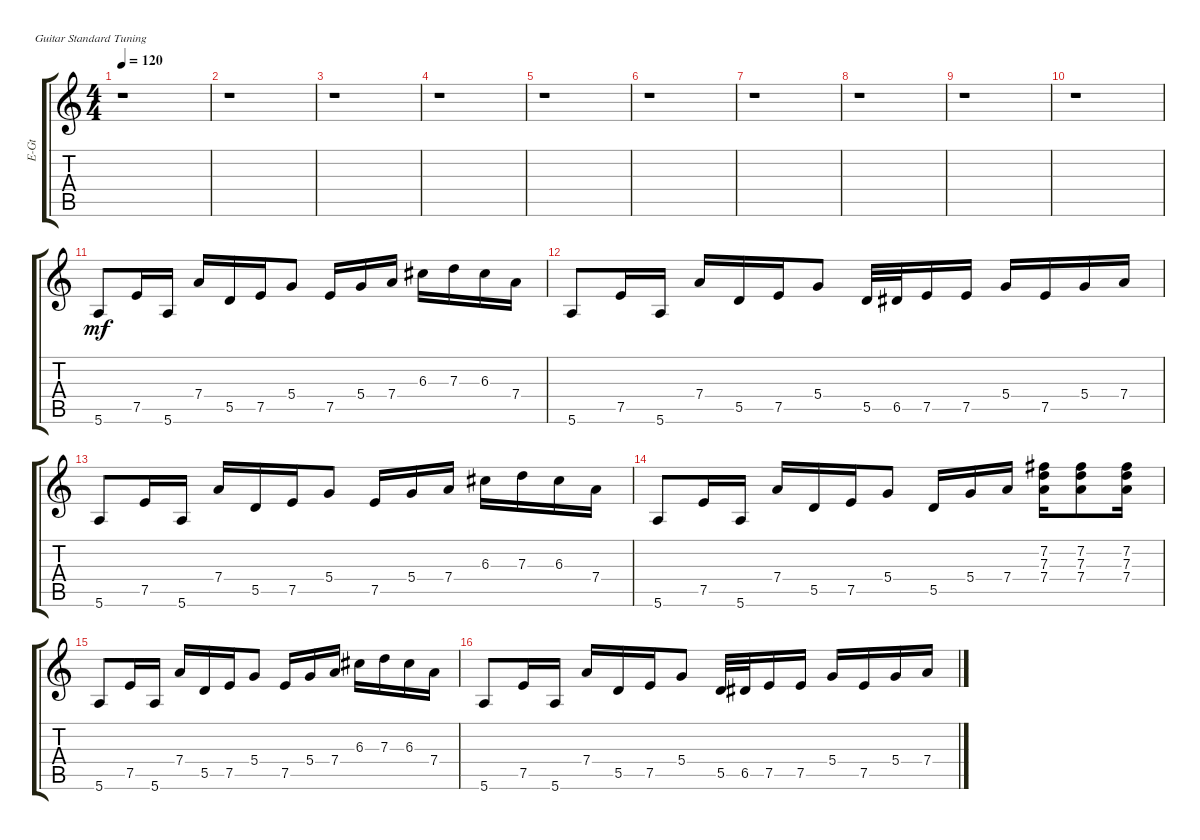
\defaultSystemsLayout 4
\bracketExtendMode groupsimilarinstruments
\otherSystemsTrackNameOrientation horizontal
\track ("Electric Guitar" "E-Gt") {instrument distortionguitar}
\staff {score tabs}
\tuning (E4 B3 G3 D3 A2 E2)
\ts (4 4)
\tempo 120
\clef g2
\scale
0.487395
\ks c
r.1{dy mf instrument distortionguitar beam Down} |
\scale
0.256303 r.1{beam Down} |
\scale
0.256303 r.1{beam Down} |
\scale
0.333333 r.1{beam Down} |
\scale
0.333333 r.1{beam Down} |
\scale
0.333333 r.1{beam Down} |
\scale
0.333333 r.1{beam Down} |
\scale
0.333333 r.1{beam Down} |
\scale
0.333333 r.1{beam Down} |
\scale
0.333333 r.1{beam Down} |
5.6.8{beam Up} 7.5.16{beam Up} 5.6.16{beam Up} 7.4.16{beam Up} 5.5.16{beam Up} 7.5.16{beam Up} 5.4.8{beam Up} 7.5.16{beam Up} 5.4.16{beam Up} 7.4.16{beam Up} 6.3{acc #}.16{beam Down} 7.3.16{beam Down} 6.3{acc #}.16{beam Down} 7.4.16{beam Down} |
5.6.8{beam Up} 7.5.16{beam Up} 5.6.16{beam Up} 7.4.16{beam Up} 5.5.16{beam Up} 7.5.16{beam Up} 5.4.8{beam Up} 5.5.32{beam Up} 6.5{acc #}.32{beam Up} 7.5.16{beam Up} 7.5.16{beam Up} 5.4.16{beam Up} 7.5.16{beam Up} 5.4.16{beam Up} 7.4.16{beam Up} |
5.6.8{beam Up} 7.5.16{beam Up} 5.6.16{beam Up} 7.4.16{beam Up} 5.5.16{beam Up} 7.5.16{beam Up} 5.4.8{beam Up} 7.5.16{beam Up} 5.4.16{beam Up} 7.4.16{beam Up} 6.3{acc #}.16{beam Down} 7.3.16{beam Down} 6.3{acc #}.16{beam Down} 7.4.16{beam Down} |
5.6.8{beam Up} 7.5.16{beam Up} 5.6.16{beam Up} 7.4.16{beam Up} 5.5.16{beam Up} 7.5.16{beam Up} 5.4.8{beam Up} 5.5.16{beam Up} 5.4.16{beam Up} 7.4.16{beam Up} (7.3 7.4 7.2{acc #}).16{beam Down} (7.4 7.2{acc #} 7.3).8{beam Down} (7.4 7.3 7.2{acc #}).16{beam Down} |
5.6.8{beam Up} 7.5.16{beam Up} 5.6.16{beam Up} 7.4.16{beam Up} 5.5.16{beam Up} 7.5.16{beam Up} 5.4.8{beam Up} 7.5.16{beam Up} 5.4.16{beam Up} 7.4.16{beam Up} 6.3{acc #}.16{beam Down} 7.3.16{beam Down} 6.3{acc #}.16{beam Down} 7.4.16{beam Down} |
5.6.8{beam Up} 7.5.16{beam Up} 5.6.16{beam Up} 7.4.16{beam Up} 5.5.16{beam Up} 7.5.16{beam Up} 5.4.8{beam Up} 5.5.32{beam Up} 6.5{acc #}.32{beam Up} 7.5.16{beam Up} 7.5.16{beam Up} 5.4.16{beam Up} 7.5.16{beam Up} 5.4.16{beam Up} 7.4.16{beam Up}
